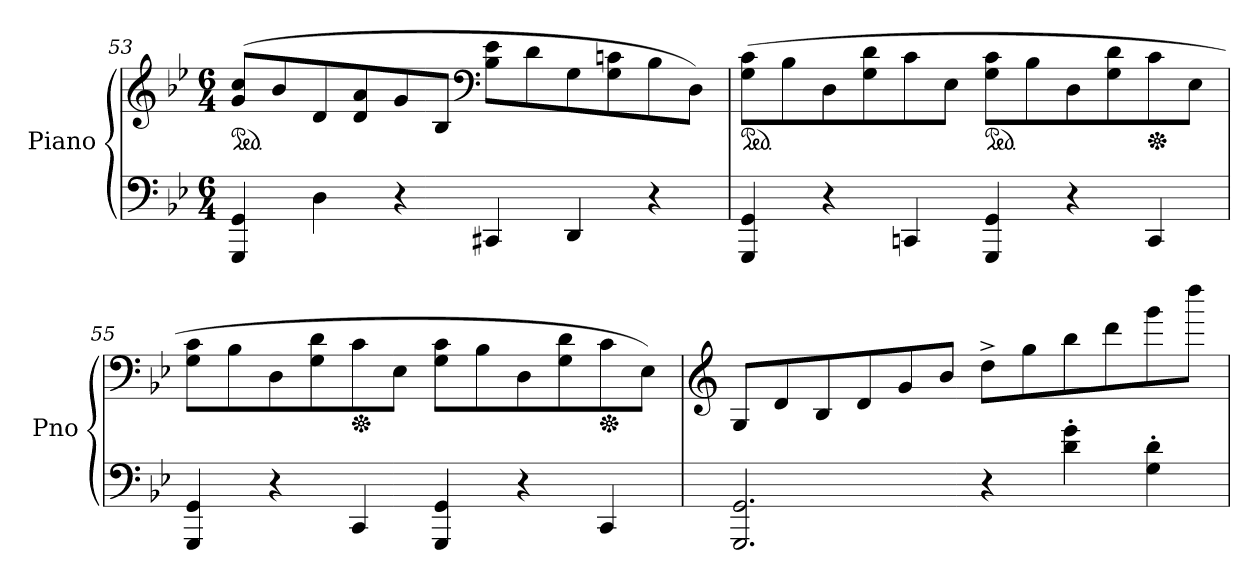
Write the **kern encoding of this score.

**kern	**kern
*part1	*part1
*staff2	*staff1
*I"Piano	*
*I'Pno	*
!!LO:LB:g=z
*clefF4	*clefG2
*k[b-e-]	*k[b-e-]
*B-:	*B-:
*M6/4	*M6/4
*	*ped
=53	=53
4GGG/ 4GG/	(>8g/ 8cc/L
.	8b-/
4D\	8d/
.	8d/ 8a/
4r	8g/
.	8B-/J
*	*clefF4
4CC#X/	8B-\ 8e-\L
.	8d\
4DD/	8G\
.	8G\ 8cn\
4r	8B-\
.	8D\J)
!!LO:LB:g=z
=54	=54
*	*ped
4GGG/ 4GG/	(>8G\ 8c\L
.	8B-\
4r	8D\
.	8G\ 8d\
4CCn/	8c\
.	8E-\J
*	*ped
4GGG/ 4GG/	8G\ 8c\L
.	8B-\
4r	8D\
.	8G\ 8d\
*	*Xped
4CC/	8c\
.	8E-\J
=55	=55
4GGG/ 4GG/	8G\ 8c\L
.	8B-\
4r	8D\
.	8G\ 8d\
*	*Xped
4CC/	8c\
.	8E-\J
4GGG/ 4GG/	8G\ 8c\L
.	8B-\
4r	8D\
.	8G\ 8d\
*	*Xped
4CC/	8c\
.	8E-\J)
=56	=56
*	*clefG2
2.GGG/ 2.GG/	8G/L
.	8d/
.	8B-/
.	8d/
.	8g/
.	8b-/J
4r	8dd^>\L
.	8gg\
4d\'> 4g\'>	8bb-\
.	8ddd\
4G\'> 4d\'>	8ggg\
.	8dddd\J
=	=
*-	*-
